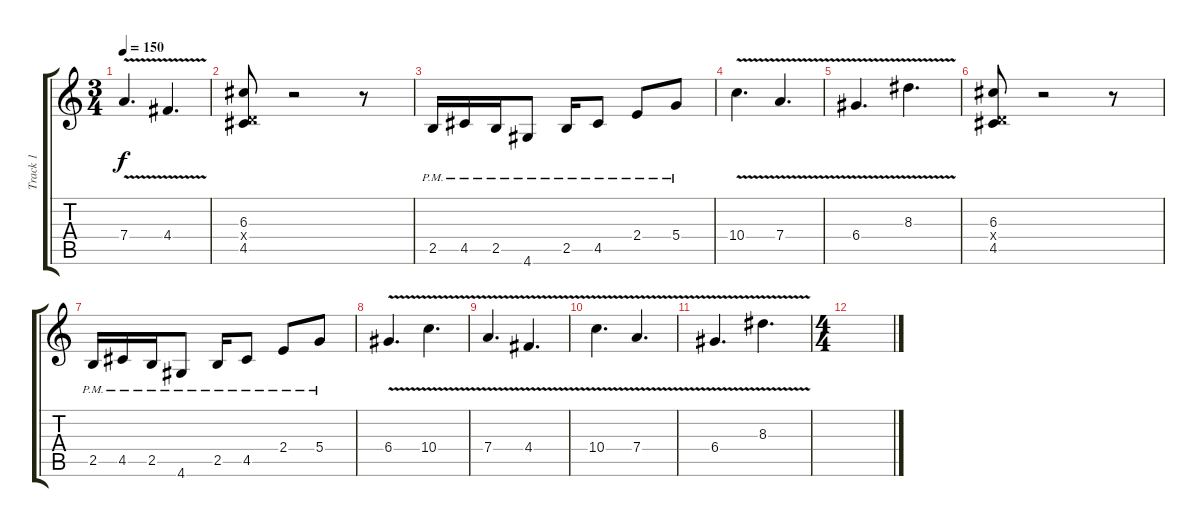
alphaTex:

\track ("Track 1" "Track 1") {instrument electricguitarjazz}
\staff {score tabs}
\tuning (E4 B3 G3 D3 A2 E2) {hide}
\ts (3 4)
\tempo 150
\clef g2
\ks c
7.4{v}.4{d dy f} 4.4{v}.4{d} |
(6.3 0.4{x} 4.5).8{volume 13} r.2 r.8 |
2.5{pm}.16 4.5{pm}.16 2.5{pm}.16 4.6{pm}.8 2.5{pm}.16 4.5{pm}.8 2.4{pm}.8 5.4{pm}.8 |
10.4{v}.4{d volume 16} 7.4{v}.4{d} |
6.4{v}.4{d} 8.3{v}.4{d} |
(6.3 0.4{x} 4.5).8{volume 13} r.2 r.8 |
2.5{pm}.16 4.5{pm}.16 2.5{pm}.16 4.6{pm}.8 2.5{pm}.16 4.5{pm}.8 2.4{pm}.8 5.4{pm}.8 |
6.4{v}.4{d volume 16} 10.4{v}.4{d} |
7.4{v}.4{d} 4.4{v}.4{d} |
10.4{v}.4{d} 7.4{v}.4{d} |
6.4{v}.4{d} 8.3{v}.4{d} |
\ts (4 4)
